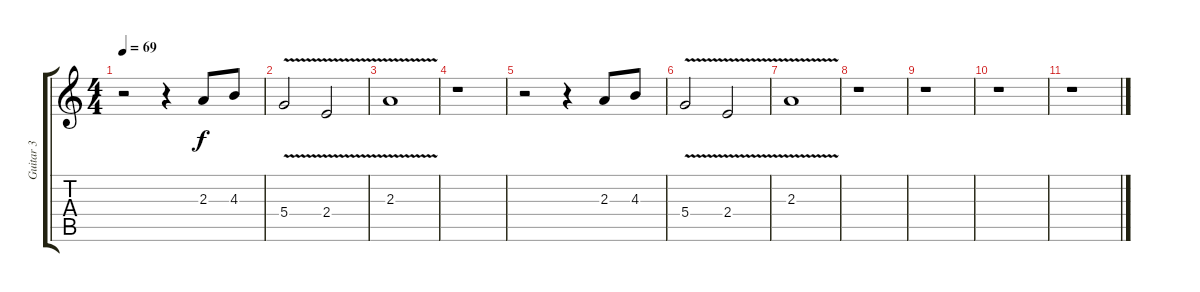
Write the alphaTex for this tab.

\track ("Guitar 3" "Guitar 3") {instrument distortionguitar}
\staff {score tabs}
\tuning (E4 B3 G3 D3 A2 E2) {hide}
\ts (4 4)
\tempo 69
\clef g2
\ks c
r.2{dy f} r.4 2.3.8 4.3.8 |
5.4{v}.2 2.4{v}.2 |
2.3{v}.1 |
r.1 |
r.2 r.4 2.3.8 4.3.8 |
5.4{v}.2 2.4{v}.2 |
2.3{v}.1 |
r.1 |
r.1 |
r.1 |
r.1
